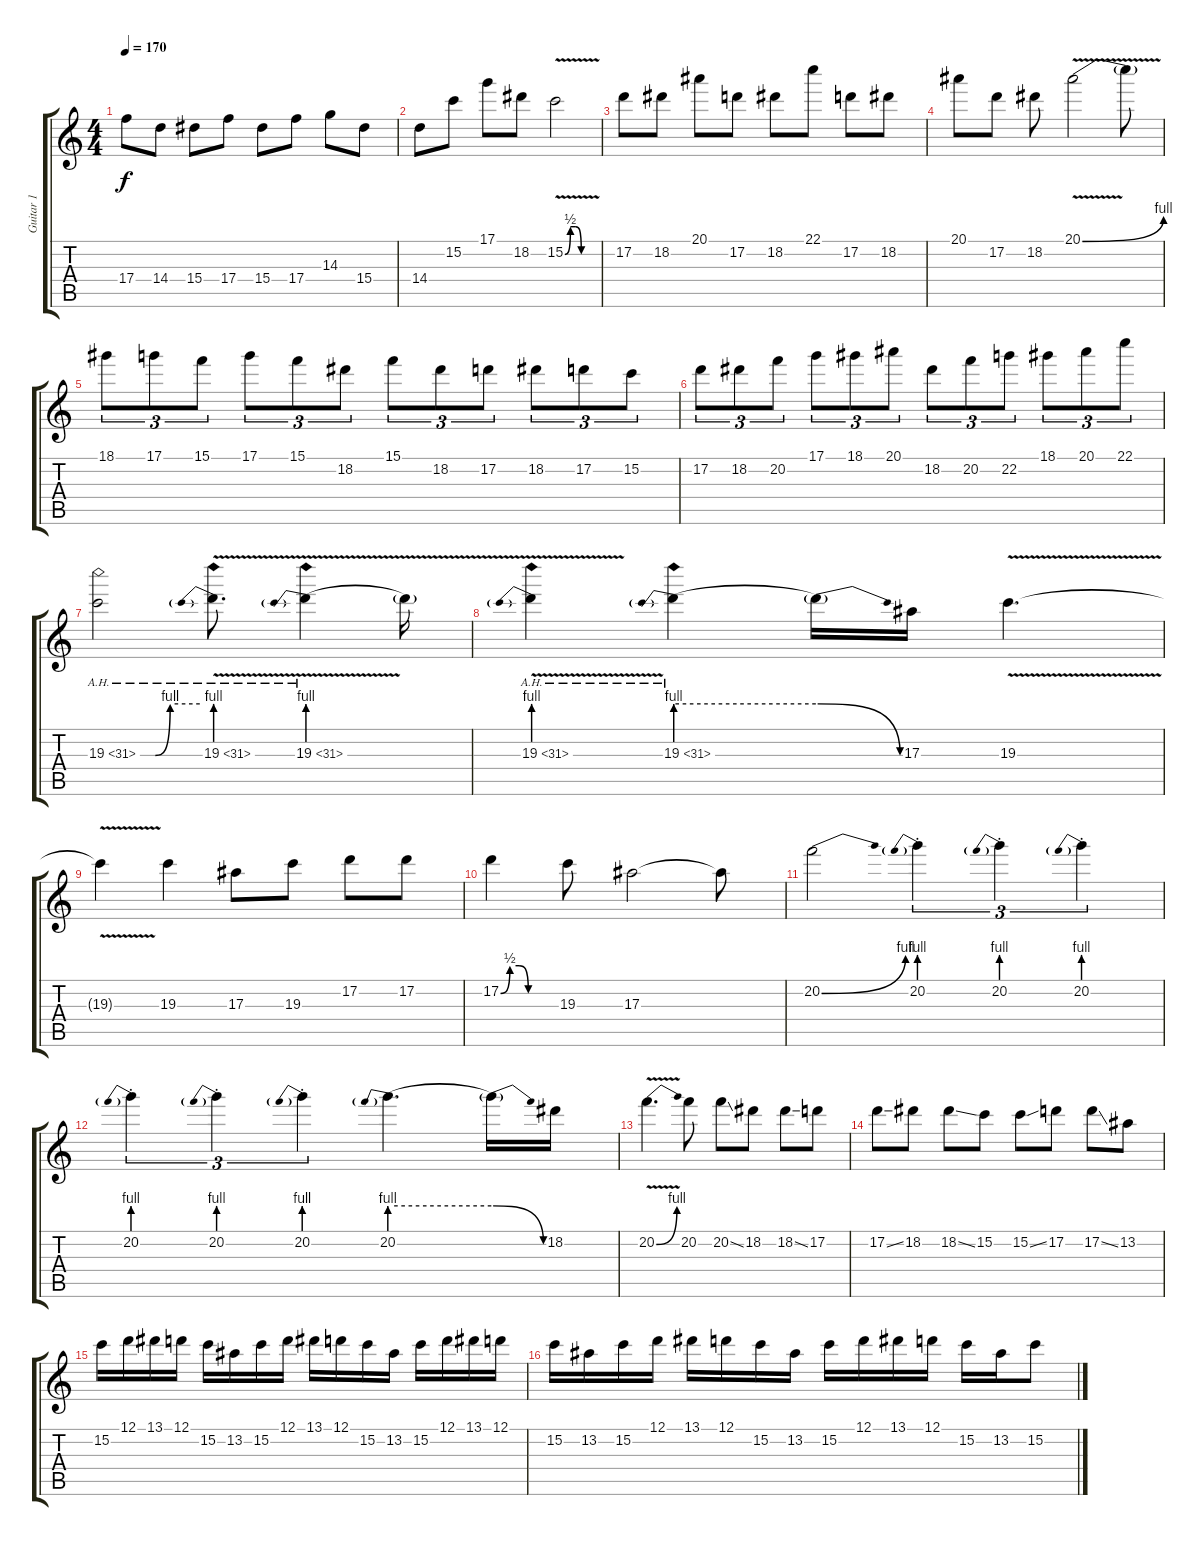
\track ("Guitar 1" "Guitar 1") {instrument overdrivenguitar}
\staff {score tabs}
\tuning (D4 A3 F3 C3 G2 C2) {hide}
\ts (4 4)
\tempo 170
\clef g2
\ks c
17.4.8{dy f} 14.4.8 15.4.8 17.4.8 15.4.8 17.4.8 14.3.8 15.4.8 |
14.4.8 15.2.8 17.1.8 18.2.8 15.2{be (custom 0 0 10 2 20 2 30 0 60 0) v}.2 |
17.2.8 18.2.8 20.1.8 17.2.8 18.2.8 22.1.8 17.2.8 18.2.8 |
20.1.8 17.2.8 18.2.8 20.1{be (bend 0 0 60 4) v}.2 20.1{t}.8 |
18.1.8{tu (3 2)} 17.1.8{tu (3 2)} 15.1.8{tu (3 2)} 17.1.8{tu (3 2)} 15.1.8{tu (3 2)} 18.2.8{tu (3 2)} 15.1.8{tu (3 2)} 18.2.8{tu (3 2)} 17.2.8{tu (3 2)} 18.2.8{tu (3 2)} 17.2.8{tu (3 2)} 15.2.8{tu (3 2)} |
17.2.8{tu (3 2)} 18.2.8{tu (3 2)} 20.2.8{tu (3 2)} 17.1.8{tu (3 2)} 18.1.8{tu (3 2)} 20.1.8{tu (3 2)} 18.2.8{tu (3 2)} 20.2.8{tu (3 2)} 22.2.8{tu (3 2)} 18.1.8{tu (3 2)} 20.1.8{tu (3 2)} 22.1.8{tu (3 2)} |
19.3{be (custom 0 0 15 0 30 4 60 4) ah 12}.2 19.3{be (prebend 0 4 60 4) ah 12 v}.8{d} 19.3{be (prebend 0 4 60 4) ah 12 v}.4 19.3{t}.16 |
19.3{be (prebend 0 4 60 4) ah 12 v}.4 19.3{be (prebend 0 4 60 4) ah 12}.4 19.3{be (release 0 4 60 0) t}.16 17.3.16 19.3{v}.4{d} |
19.3{t}.4 19.3.4 17.3.8 19.3.8 17.2.8 17.2.8 |
17.2{be (custom 0 0 10 2 20 2 30 0 60 0)}.4 19.3.8 17.3.2 17.3{t}.8 |
20.2{be (bend 0 0 60 4)}.2 20.2{be (prebend 0 4 60 4) st}.4{tu (3 2)} 20.2{be (prebend 0 4 60 4) st}.4{tu (3 2)} 20.2{be (prebend 0 4 60 4) st}.4{tu (3 2)} |
20.2{be (prebend 0 4 60 4) st}.4{tu (3 2)} 20.2{be (prebend 0 4 60 4) st}.4{tu (3 2)} 20.2{be (prebend 0 4 60 4) st}.4{tu (3 2)} 20.2{be (prebend 0 4 60 4)}.4{d} 20.2{be (release 0 4 60 0) t}.16 18.2.16 |
20.2{be (bend 0 0 60 4) v}.4{d} 20.2.8 20.2{ss}.8 18.2.8 18.2{ss}.8 17.2.8 |
17.2{ss}.8 18.2.8 18.2{ss}.8 15.2.8 15.2{ss}.8 17.2.8 17.2{ss}.8 13.2.8 |
15.2.16 12.1.16 13.1.16 12.1.16 15.2.16 13.2.16 15.2.16 12.1.16 13.1.16 12.1.16 15.2.16 13.2.16 15.2.16 12.1.16 13.1.16 12.1.16 |
15.2.16 13.2.16 15.2.16 12.1.16 13.1.16 12.1.16 15.2.16 13.2.16 15.2.16 12.1.16 13.1.16 12.1.16 15.2.16 13.2.16 15.2.8
